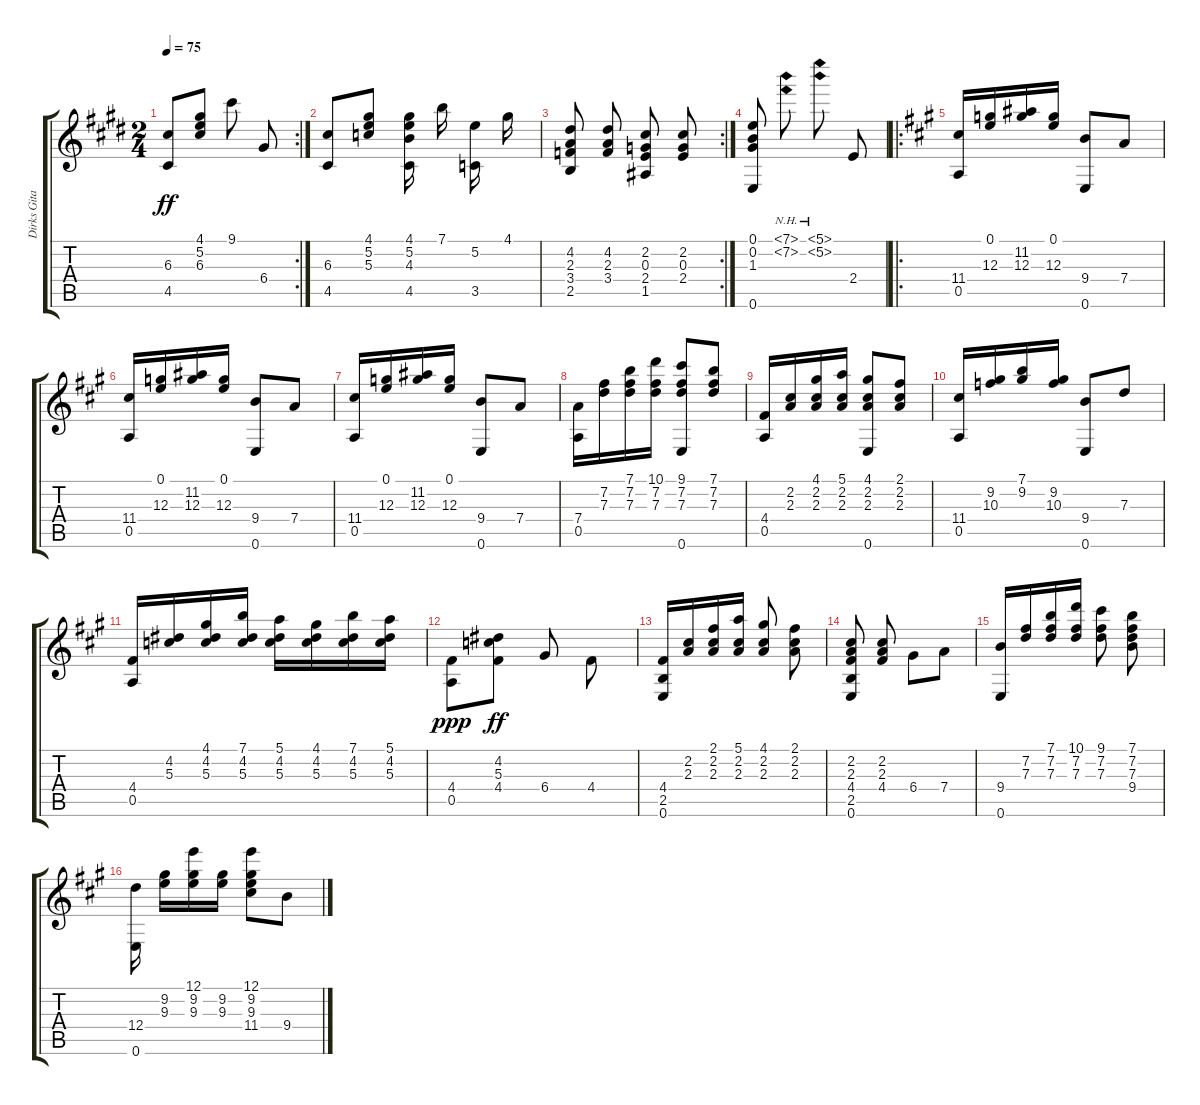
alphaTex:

\track ("Dirks Gitarre" "Dirks Gita") {instrument acousticguitarnylon}
\staff {score tabs}
\tuning (E4 B3 G3 D3 A2 E2) {hide}
\rc 2
\ts (2 4)
\tempo 75
\clef g2
\ks e
(6.3 4.5).8{dy ff} (4.1 5.2 6.3).8 9.1.8{beam split} 6.4.8{beam Up} |
(6.3 4.5).8 (4.1 5.2 5.3).8{beam split} (4.1 5.2 4.3 4.5).16{beam Down beam split} 7.1.16{beam split} (5.2 3.5).16{beam Down beam split} 4.1.16 |
\rc 2
(4.2 2.3 3.4 2.5).8{beam Up beam split} (4.2 2.3 3.4).8{beam split} (2.2 0.3 2.4 1.5).8{beam Up beam split} (2.2 0.3 2.4).8 |
(0.1 0.2 1.3 0.6).8{beam Up beam split} (7.1{nh} 7.2{nh}).8 (5.1{nh} 5.2{nh}).8{beam split} 2.4.8{beam Up} |
\ro
\ks a
(11.4 0.5).16 (0.1 12.3).16 (11.2 12.3).16 (0.1 12.3).16 (9.4 0.6).8 7.4.8 |
(11.4 0.5).16 (0.1 12.3).16 (11.2 12.3).16 (0.1 12.3).16 (9.4 0.6).8 7.4.8 |
(11.4 0.5).16 (0.1 12.3).16 (11.2 12.3).16 (0.1 12.3).16 (9.4 0.6).8 7.4.8 |
(7.4 0.5).16 (7.2 7.3).16 (7.1 7.2 7.3).16 (10.1 7.2 7.3).16 (9.1 7.2 7.3 0.6).8 (7.1 7.2 7.3).8 |
(4.4 0.5).16 (2.2 2.3).16 (4.1 2.2 2.3).16 (5.1 2.2 2.3).16 (4.1 2.2 2.3 0.6).8 (2.1 2.2 2.3).8 |
(11.4 0.5).16 (9.2 10.3).16 (7.1 9.2).16 (9.2 10.3).16 (9.4 0.6).8 7.3.8 |
(4.4 0.5).16 (4.2 5.3).16 (4.1 4.2 5.3).16 (7.1 4.2 5.3).16 (5.1 4.2 5.3).16 (4.1 4.2 5.3).16 (7.1 4.2 5.3).16 (5.1 4.2 5.3).16 |
(4.4 0.5).8{dy ppp beam Down} (4.2 5.3 4.4).8{dy ff beam Down beam split} 6.4.8{beam split} 4.4.8{beam Down} |
(4.4 2.5 0.6).16 (2.2 2.3).16 (2.1 2.2 2.3).16 (5.1 2.2 2.3).16{beam split} (4.1 2.2 2.3).8{beam Up beam split} (2.1 2.2 2.3).8 |
(2.2 2.3 4.4 2.5 0.6).8{beam Up beam split} (2.2 2.3 4.4).8{beam split} 6.4.8{beam Down} 7.4.8{beam Down} |
(9.4 0.6).16 (7.2 7.3).16 (7.1 7.2 7.3).16 (10.1 7.2 7.3).16 (9.1 7.2 7.3).8{beam split} (7.1 7.2 7.3 9.4).8{beam Down} |
(12.4 0.6).16{beam Down beam split} (9.2 9.3).16 (12.1 9.2 9.3).16 (9.2 9.3).16{beam split} (12.1 9.2 9.3 11.4).8{beam Down} 9.4.8{beam Down}
